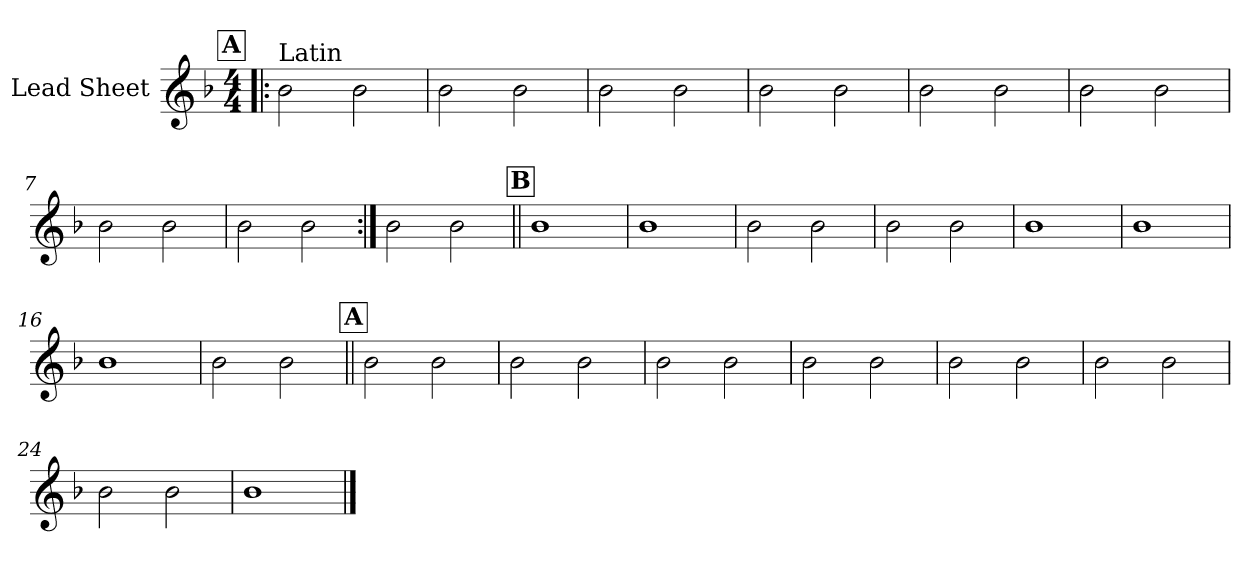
**kern
*part1
*staff1
*I"Lead Sheet
*clefG2
*k[b-]
*F:
*M4/4
!!LO:REH:place=s1:a:fs=14:t=A
=1!|:
!LO:TX:a:t=Latin
2b-\
2b-\
=2
2b-\
2b-\
=3
2b-\
2b-\
=4
2b-\
2b-\
!!LO:LB:g=z
=5
2b-\
2b-\
=6
2b-\
2b-\
=7
2b-\
2b-\
=8
2b-\
2b-\
!!LO:LB:g=z
=9:|!
2b-\
2b-\
!!LO:LB:g=z
!!LO:REH:place=s1:a:fs=14:t=B
=10||
1b-
=11
1b-
=12
2b-\
2b-\
=13
2b-\
2b-\
!!LO:LB:g=z
=14
1b-
=15
1b-
=16
1b-
=17
2b-\
2b-\
!!LO:LB:g=z
!!LO:REH:place=s1:a:fs=14:t=A
=18||
2b-\
2b-\
=19
2b-\
2b-\
=20
2b-\
2b-\
=21
2b-\
2b-\
!!LO:LB:g=z
=22
2b-\
2b-\
=23
2b-\
2b-\
=24
2b-\
2b-\
=25
1b-
==
*-
